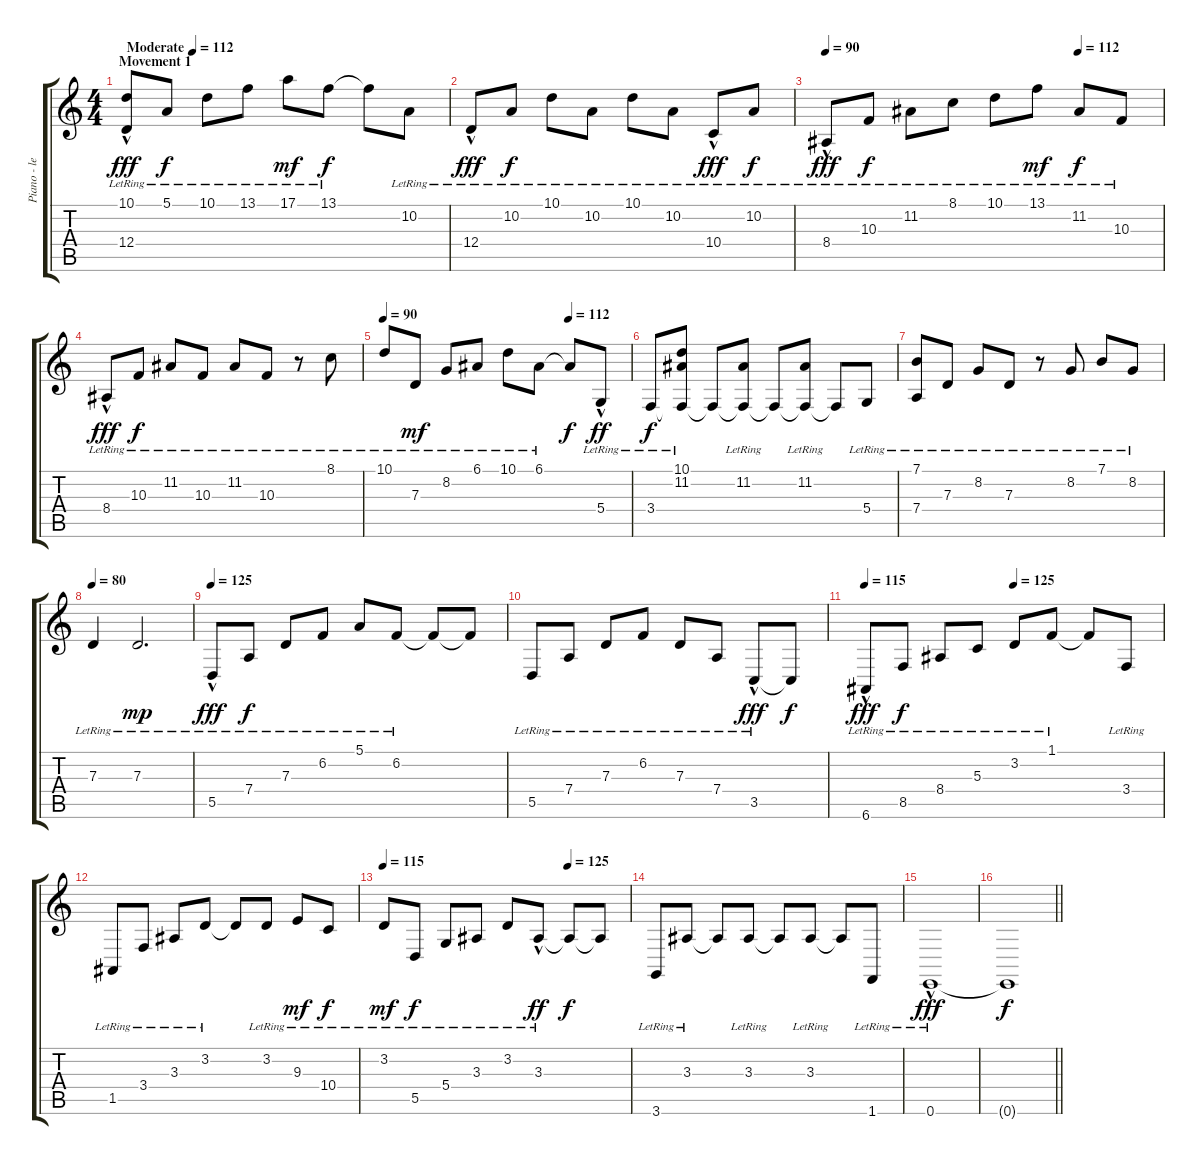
\track ("Piano - left ha" "Piano - le") {instrument brightacousticpiano}
\staff {score tabs}
\tuning (E4 B3 G3 D3 A2 E2) {hide}
\ts (4 4)
\section ("" "Movement 1")
\tempo (112 "Moderate")
\tempo 100
\tempo (112 "Moderate")
\clef g2
\ks c
(10.1{lr} 12.4{hac lr}).8{dy fff instrument brightacousticpiano} 5.1{lr}.8{dy f} 10.1{lr}.8 13.1{lr}.8 17.1{lr}.8{dy mf} 13.1{lr}.8{dy f} 13.1{t}.8 10.2{lr}.8 |
12.4{hac lr}.8{dy fff} 10.2{lr}.8{dy f} 10.1{lr}.8 10.2{lr}.8 10.1{lr}.8 10.2{lr}.8 10.4{hac lr}.8{dy fff} 10.2{lr}.8{dy f} |
\tempo 90
\tempo (112 0.75)
8.4{hac lr}.8{dy fff} 10.3{lr}.8{dy f} 11.2{lr}.8 8.1{lr}.8 10.1{lr}.8 13.1{lr}.8{dy mf} 11.2{lr}.8{dy f} 10.3{lr}.8 |
8.4{hac lr}.8{dy fff} 10.3{lr}.8{dy f} 11.2{lr}.8 10.3{lr}.8 11.2{lr}.8 10.3{lr}.8 r.8 8.1{lr}.8 |
\tempo 90
\tempo (112 0.75)
10.1{lr}.8 7.3{lr}.8{dy mf} 8.2{lr}.8 6.1{lr}.8 10.1{lr}.8 6.1{lr}.8 6.1{t}.8{dy f} 5.4{hac lr}.8{dy ff} |
3.4{lr}.8{dy f} (10.1{lr} 11.2{lr} 3.4{t}).8 3.4{t}.8 (11.2{lr} 3.4{t}).8 3.4{t}.8 (11.2{lr} 3.4{t}).8 3.4{t}.8 5.4{lr}.8 |
(7.1{lr} 7.4{lr}).8 7.3{lr}.8 8.2{lr}.8 7.3{lr}.8 r.8 8.2{lr}.8 7.1{lr}.8 8.2{lr}.8 |
\tempo 80
7.3{lr}.4 7.3{lr}.2{d dy mp} |
\tempo 125
5.5{hac lr}.8{dy fff} 7.4{lr}.8{dy f} 7.3{lr}.8 6.2{lr}.8 5.1{lr}.8 6.2{lr}.8 6.2{t}.8 6.2{t}.8 |
5.5{lr}.8 7.4{lr}.8 7.3{lr}.8 6.2{lr}.8 7.3{lr}.8 7.4{lr}.8 3.5{hac lr}.8{dy fff} 3.5{t}.8{dy f} |
\tempo 115
\tempo (125 0.5)
6.6{hac lr}.8{dy fff} 8.5{lr}.8{dy f} 8.4{lr}.8 5.3{lr}.8 3.2{lr}.8 1.1{lr}.8 1.1{t}.8 3.4{lr}.8 |
1.5{lr}.8 3.4{lr}.8 3.3{lr}.8 3.2{lr}.8 3.2{t}.8 3.2{lr}.8 9.3{lr}.8{dy mf} 10.4{lr}.8{dy f} |
\tempo 115
\tempo (125 0.75)
3.2{lr}.8{dy mf} 5.5{lr}.8{dy f} 5.4{lr}.8 3.3{lr}.8 3.2{lr}.8 3.3{hac lr}.8{dy ff} 3.3{t}.8{dy f} 3.3{t}.8 |
3.6{lr}.8 3.3{lr}.8 3.3{t}.8 3.3{lr}.8 3.3{t}.8 3.3{lr}.8 3.3{t}.8 1.6{lr}.8 |
0.6{hac lr}.1{dy fff} |
\barLineRight lightlight
0.6{t}.1{dy f}
